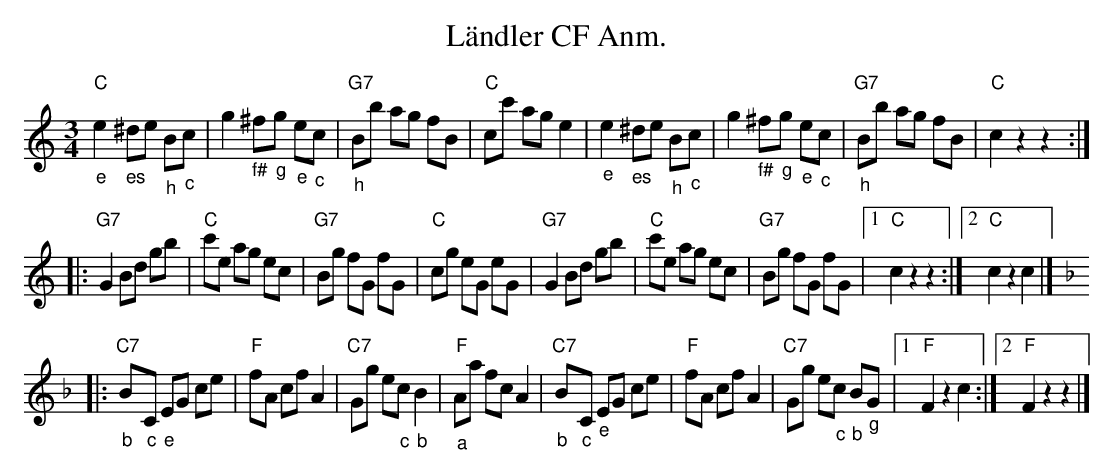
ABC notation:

X:1
T:Ländler CF Anm.
M:3/4
L:1/8
K:C
"C""_e"e2 "_es"^de "_h"B"_c"c | g2 "_f#"^f"_g"g "_e"e"_c"c | "G7""_h"Bb ag fB | "C"cc' ag e2 | \
   "_e"e2 "_es"^de "_h"B"_c"c | g2 "_f#"^f"_g"g "_e"e"_c"c | "G7""_h"Bb ag fB | "C"c2 z2z2 :|
|: "G7"G2 Bd gb | "C"c'e ag ec | "G7"Bg fG fG | "C"cg eG eG | \
   "G7"G2 Bd gb | "C"c'e ag ec | "G7"Bg fG fG |1 "C"c2 z2z2 :|2 "C"c2z2c2 |][K:F]
|: "C7""_b"B"_c"C "_e"EG ce | "F"fA cf A2 | "C7"Gg e"_c"c "_b"B2 | "F""_a"Aa fc A2 | \
   "C7""_b"B"_c"C "_e"EG ce | "F"fA cf A2 | "C7"Gg e"_c"c "_b"B"_g"G |1 "F"F2 z2c2 :|2 "F"F2z2z2 |]
